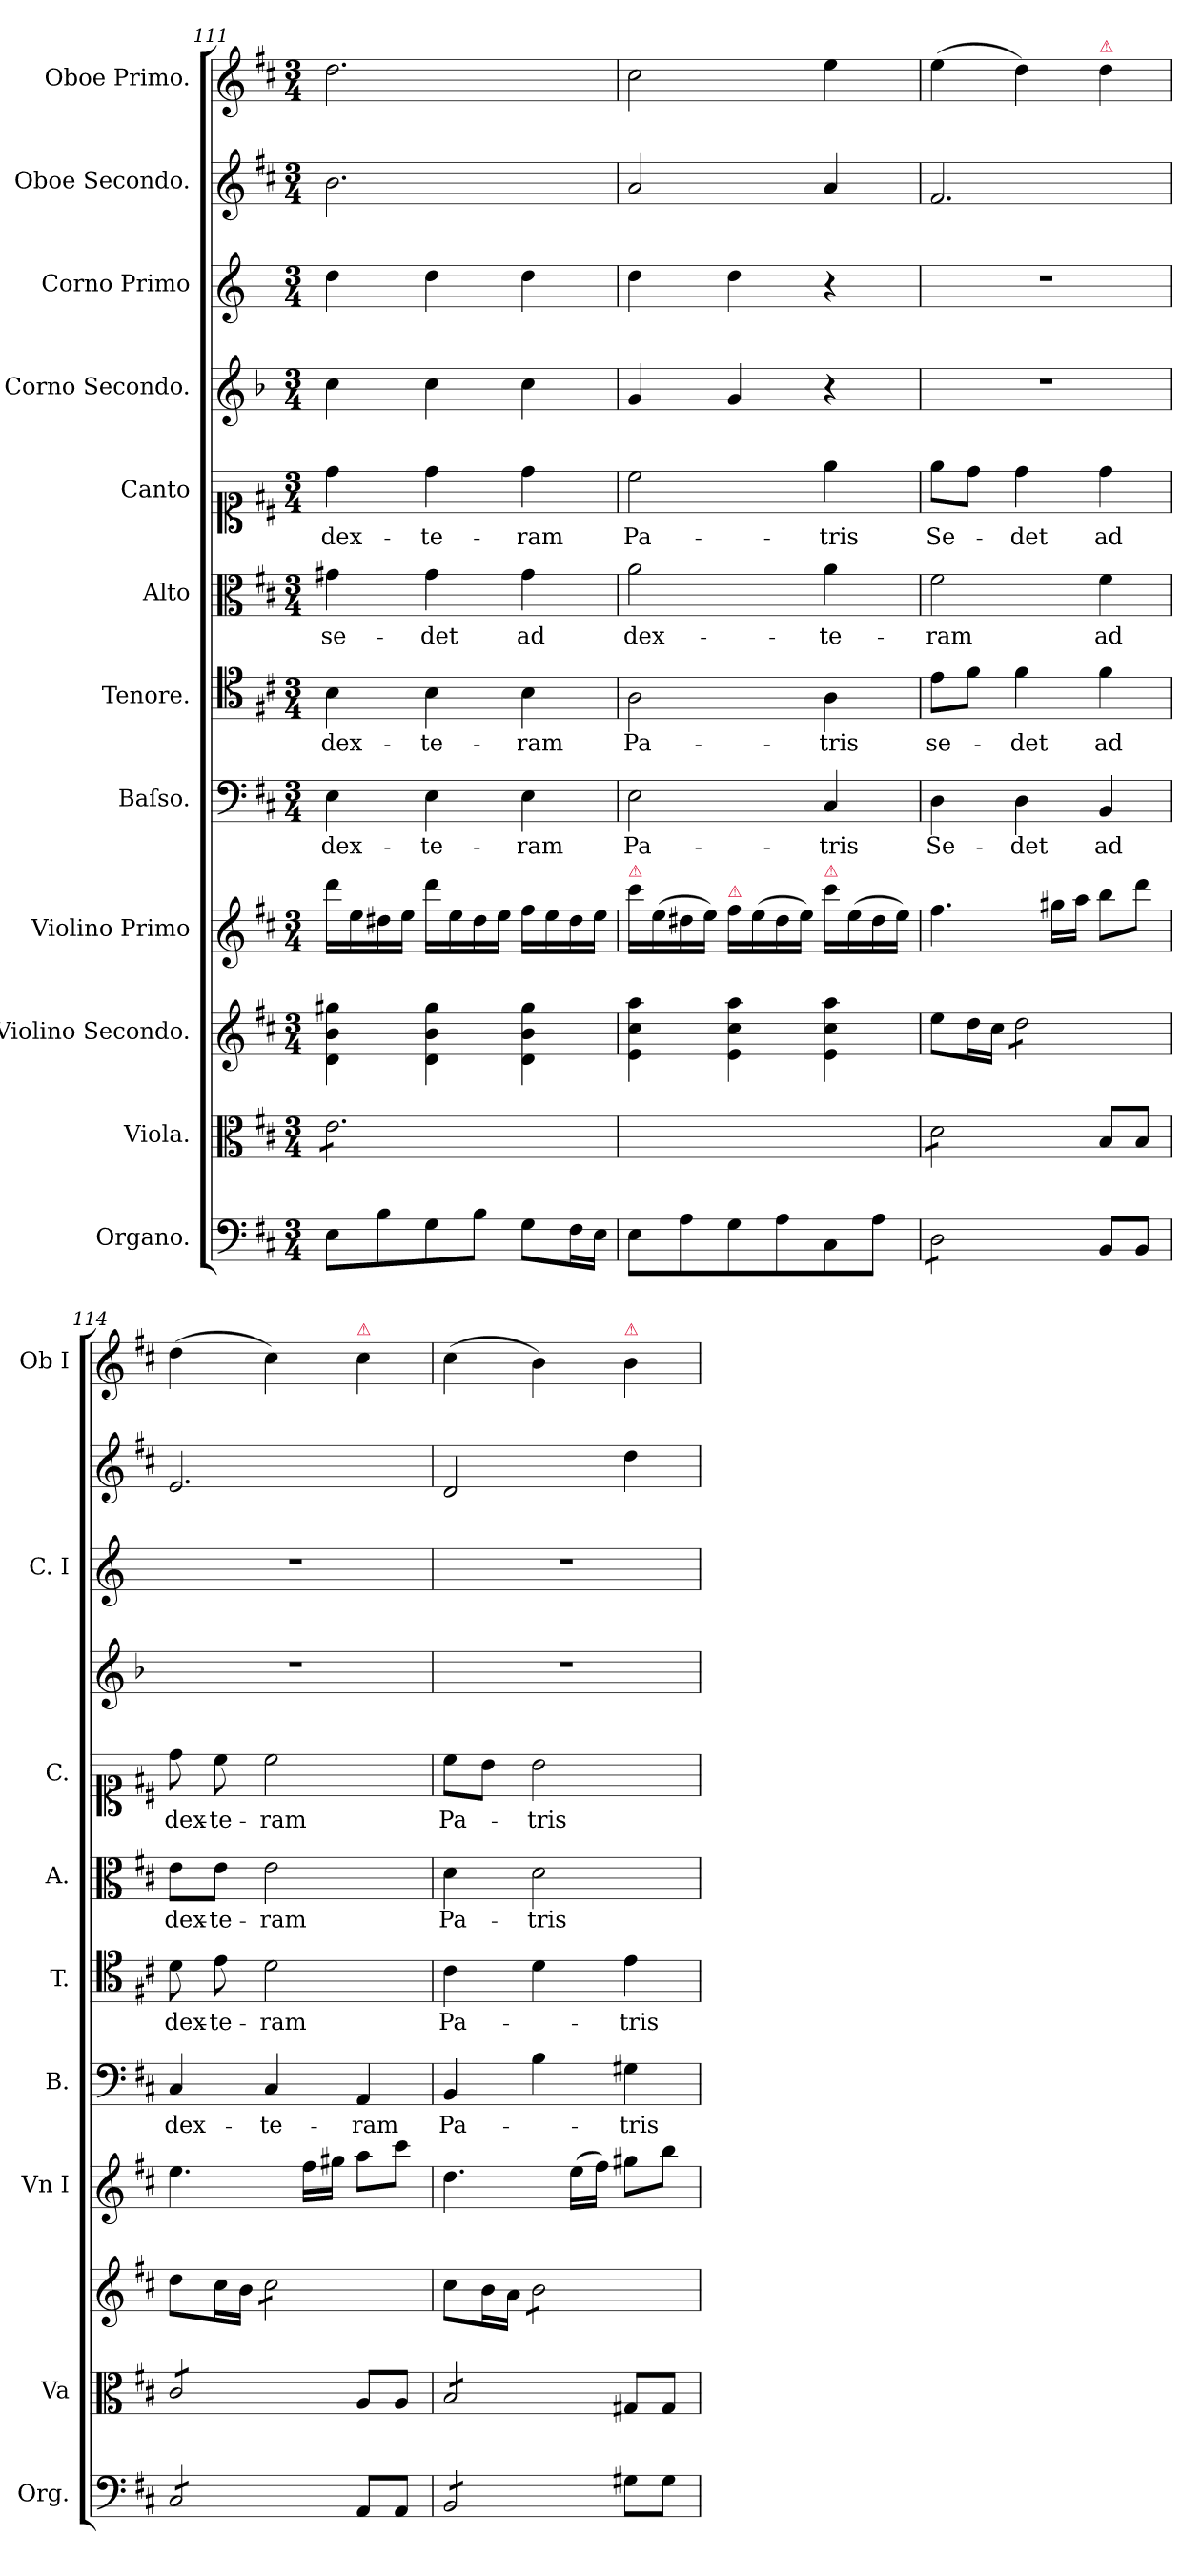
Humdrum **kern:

**kern	**kern	**kern	**kern	**kern	**text	**kern	**text	**kern	**text	**kern	**text	**kern	**kern	**kern	**kern
*part12	*part11	*part10	*part9	*part8	*part8	*part7	*part7	*part6	*part6	*part5	*part5	*part4	*part3	*part2	*part1
*staff12	*staff11	*staff10	*staff9	*staff8	*staff8	*staff7	*staff7	*staff6	*staff6	*staff5	*staff5	*staff4	*staff3	*staff2	*staff1
*I"Organo.	*I"Viola.	*I"Violino Secondo.	*I"Violino Primo	*I"Baſso.	*	*I"Tenore.	*	*I"Alto	*	*I"Canto	*	*I"Corno Secondo.	*I"Corno Primo	*I"Oboe Secondo.	*I"Oboe Primo.
*I'Org.	*I'Va	*	*I'Vn I	*I'B.	*	*I'T.	*	*I'A.	*	*I'C.	*	*	*I'C. I	*	*I'Ob I
*clefF4	*clefC3	*clefG2	*clefG2	*clefF4	*	*clefC4	*	*clefC3	*	*clefC1	*	*clefG2	*clefG2	*clefG2	*clefG2
*k[f#c#]	*k[f#c#]	*k[f#c#]	*k[f#c#]	*k[f#c#]	*	*k[f#c#]	*	*k[f#c#]	*	*k[f#c#]	*	*k[b-]	*k[]	*k[f#c#]	*k[f#c#]
*M3/4	*M3/4	*M3/4	*M3/4	*M3/4	*	*M3/4	*	*M3/4	*	*M3/4	*	*M3/4	*M3/4	*M3/4	*M3/4
=111	=111	=111	=111	=111	=111	=111	=111	=111	=111	=111	=111	=111	=111	=111	=111
!	!	!	!	!	!LO:LY:i	!	!LO:LY:i	!	!LO:LY:i	!	!LO:LY:i	!	!	!	!
*	*tremolo	*	*	*	*	*	*	*	*	*	*	*	*	*	*
8E\L	8e\L	4d\ 4b\ 4gg#X\	16ddd\LL	4E\	dex-	4B\	dex-	4g#X\	se-	4dd\	dex-	4cc\	4dd\	2.b\	2.dd\
.	.	.	16ee\	.	.	.	.	.	.	.	.	.	.	.	.
8B\	8e\	.	16dd#X\	.	.	.	.	.	.	.	.	.	.	.	.
.	.	.	16ee\JJ	.	.	.	.	.	.	.	.	.	.	.	.
!	!	!	!	!	!LO:LY:i	!	!LO:LY:i	!	!LO:LY:i	!	!LO:LY:i	!	!	!	!
8G\	8e\	4d\ 4b\ 4gg#\	16ddd\LL	4E\	-te-	4B\	-te-	4g#\	-det	4dd\	-te-	4cc\	4dd\	.	.
.	.	.	16ee\	.	.	.	.	.	.	.	.	.	.	.	.
8B\J	8e\	.	16dd#\	.	.	.	.	.	.	.	.	.	.	.	.
.	.	.	16ee\JJ	.	.	.	.	.	.	.	.	.	.	.	.
!	!	!	!	!	!LO:LY:i	!	!LO:LY:i	!	!LO:LY:i	!	!LO:LY:i	!	!	!	!
8G\L	8e\	4d\ 4b\ 4gg#\	16ff#\LL	4E\	-ram	4B\	-ram	4g#\	ad	4dd\	-ram	4cc\	4dd\	.	.
.	.	.	16ee\	.	.	.	.	.	.	.	.	.	.	.	.
16F#\L	8e\J	.	16dd#\	.	.	.	.	.	.	.	.	.	.	.	.
16E\JJ	.	.	16ee\JJ	.	.	.	.	.	.	.	.	.	.	.	.
=112	=112	=112	=112	=112	=112	=112	=112	=112	=112	=112	=112	=112	=112	=112	=112
!	!	!	!LO:TX:a:color=crimson:t=⚠	!	!	!	!	!	!	!	!	!	!	!	!
!	!	!	!	!	!	!	!	!	!LO:LY:i	!	!	!	!	!	!
8E\L	2.ryy	4e\ 4cc#\ 4aa\	16ccc#\LL	2E\	Pa-	2A\	Pa-	2a\	dex-	2cc#\	Pa-	4g/	4dd\	2a/	2cc#\
.	.	.	(16ee\	.	.	.	.	.	.	.	.	.	.	.	.
8A\	.	.	16dd#X\	.	.	.	.	.	.	.	.	.	.	.	.
.	.	.	16ee\JJ)	.	.	.	.	.	.	.	.	.	.	.	.
!	!	!	!LO:TX:a:color=crimson:t=⚠	!	!	!	!	!	!	!	!	!	!	!	!
8G\	.	4e\ 4cc#\ 4aa\	16ff#\LL	.	.	.	.	.	.	.	.	4g/	4dd\	.	.
.	.	.	(16ee\	.	.	.	.	.	.	.	.	.	.	.	.
8A\	.	.	16dd#\	.	.	.	.	.	.	.	.	.	.	.	.
.	.	.	16ee\JJ)	.	.	.	.	.	.	.	.	.	.	.	.
!	!	!	!LO:TX:a:color=crimson:t=⚠	!	!	!	!	!	!	!	!	!	!	!	!
!	!	!	!	!	!	!	!	!	!LO:LY:i	!	!	!	!	!	!
8C#\	.	4e\ 4cc#\ 4aa\	16ccc#\LL	4C#/	-tris	4A\	-tris	4a\	-te-	4ee\	-tris	4r	4r	4a/	4ee\
.	.	.	(16ee\	.	.	.	.	.	.	.	.	.	.	.	.
8A\J	.	.	16dd#\	.	.	.	.	.	.	.	.	.	.	.	.
.	.	.	16ee\JJ)	.	.	.	.	.	.	.	.	.	.	.	.
=113	=113	=113	=113	=113	=113	=113	=113	=113	=113	=113	=113	=113	=113	=113	=113
!	!	!	!	!	!	!	!	!	!LO:LY:i	!	!	!	!	!	!
*tremolo	*	*	*	*	*	*	*	*	*	*	*	*	*	*	*
8D\L	8d\L	8ee\L	4.ff#\	4D\	Se-	8e\L	se-	2f#\	-ram	8ee\L	Se-	2.r	2.r	2.f#/	(4ee\
8D\	8d\	16dd\L	.	.	.	8f#\J	.	.	.	8dd\J	.	.	.	.	.
.	.	16cc#\JJ	.	.	.	.	.	.	.	.	.	.	.	.	.
*	*	*tremolo	*	*	*	*	*	*	*	*	*	*	*	*	*
8D\	8d\	8dd\L	.	4D\	-det	4f#\	-det	.	.	4dd\	-det	.	.	.	4dd\)
8D\J	8d\J	8dd\	16gg#X\LL	.	.	.	.	.	.	.	.	.	.	.	.
*	*Xtremolo	*	*	*	*	*	*	*	*	*	*	*	*	*	*
*Xtremolo	*	*	*	*	*	*	*	*	*	*	*	*	*	*	*
.	.	.	16aa\JJ	.	.	.	.	.	.	.	.	.	.	.	.
!	!	!	!	!	!	!	!	!	!	!	!	!	!	!	!LO:TX:a:color=crimson:t=⚠
8BB/L	8B/L	8dd\	8bb\L	4BB/	ad	4f#\	ad	4f#\	ad	4dd\	ad	.	.	.	4dd\
8BB/J	8B/J	8dd\J	8ddd\J	.	.	.	.	.	.	.	.	.	.	.	.
*	*	*Xtremolo	*	*	*	*	*	*	*	*	*	*	*	*	*
=114	=114	=114	=114	=114	=114	=114	=114	=114	=114	=114	=114	=114	=114	=114	=114
*tremolo	*	*	*	*	*	*	*	*	*	*	*	*	*	*	*
*	*tremolo	*	*	*	*	*	*	*	*	*	*	*	*	*	*
8C#/L	8c#/L	8dd\L	4.ee\	4C#/	dex-	8d\	dex-	8e\L	dex-	8dd\	dex-	2.r	2.r	2.e/	(4dd\
8C#/	8c#/	16cc#\L	.	.	.	8e\	-te-	8e\J	-te-	8cc#\	-te-	.	.	.	.
.	.	16b\JJ	.	.	.	.	.	.	.	.	.	.	.	.	.
*	*	*tremolo	*	*	*	*	*	*	*	*	*	*	*	*	*
8C#/	8c#/	8cc#\L	.	4C#/	-te-	2d\	-ram	2e\	-ram	2cc#\	-ram	.	.	.	4cc#\)
8C#/J	8c#/J	8cc#\	16ff#\LL	.	.	.	.	.	.	.	.	.	.	.	.
*	*Xtremolo	*	*	*	*	*	*	*	*	*	*	*	*	*	*
*Xtremolo	*	*	*	*	*	*	*	*	*	*	*	*	*	*	*
.	.	.	16gg#X\JJ	.	.	.	.	.	.	.	.	.	.	.	.
!	!	!	!	!	!	!	!	!	!	!	!	!	!	!	!LO:TX:a:color=crimson:t=⚠
8AA/L	8A/L	8cc#\	8aa\L	4AA/	-ram	.	.	.	.	.	.	.	.	.	4cc#\
8AA/J	8A/J	8cc#\J	8ccc#\J	.	.	.	.	.	.	.	.	.	.	.	.
*	*	*Xtremolo	*	*	*	*	*	*	*	*	*	*	*	*	*
=115	=115	=115	=115	=115	=115	=115	=115	=115	=115	=115	=115	=115	=115	=115	=115
*tremolo	*	*	*	*	*	*	*	*	*	*	*	*	*	*	*
*	*tremolo	*	*	*	*	*	*	*	*	*	*	*	*	*	*
8BB/L	8B/L	8cc#\L	4.dd\	4BB/	Pa-	4c#\	Pa-	4d\	Pa-	8cc#\L	Pa-	2.r	2.r	2d/	(4cc#\
8BB/	8B/	16b\L	.	.	.	.	.	.	.	8b\J	.	.	.	.	.
.	.	16a\JJ	.	.	.	.	.	.	.	.	.	.	.	.	.
*	*	*tremolo	*	*	*	*	*	*	*	*	*	*	*	*	*
8BB/	8B/	8b\L	.	4B\	.	4d\	.	2d\	-tris	2b\	-tris	.	.	.	4b\)
8BB/J	8B/J	8b\	(16ee\LL	.	.	.	.	.	.	.	.	.	.	.	.
*	*Xtremolo	*	*	*	*	*	*	*	*	*	*	*	*	*	*
*Xtremolo	*	*	*	*	*	*	*	*	*	*	*	*	*	*	*
.	.	.	16ff#\JJ)	.	.	.	.	.	.	.	.	.	.	.	.
!	!	!	!	!	!	!	!	!	!	!	!	!	!	!	!LO:TX:a:color=crimson:t=⚠
8G#X\L	8G#X/L	8b\	8gg#X\L	4G#X\	-tris	4e\	-tris	.	.	.	.	.	.	4dd\	4b\
8G#\J	8G#/J	8b\J	8bb\J	.	.	.	.	.	.	.	.	.	.	.	.
*	*	*Xtremolo	*	*	*	*	*	*	*	*	*	*	*	*	*
=	=	=	=	=	=	=	=	=	=	=	=	=	=	=	=
*-	*-	*-	*-	*-	*-	*-	*-	*-	*-	*-	*-	*-	*-	*-	*-
